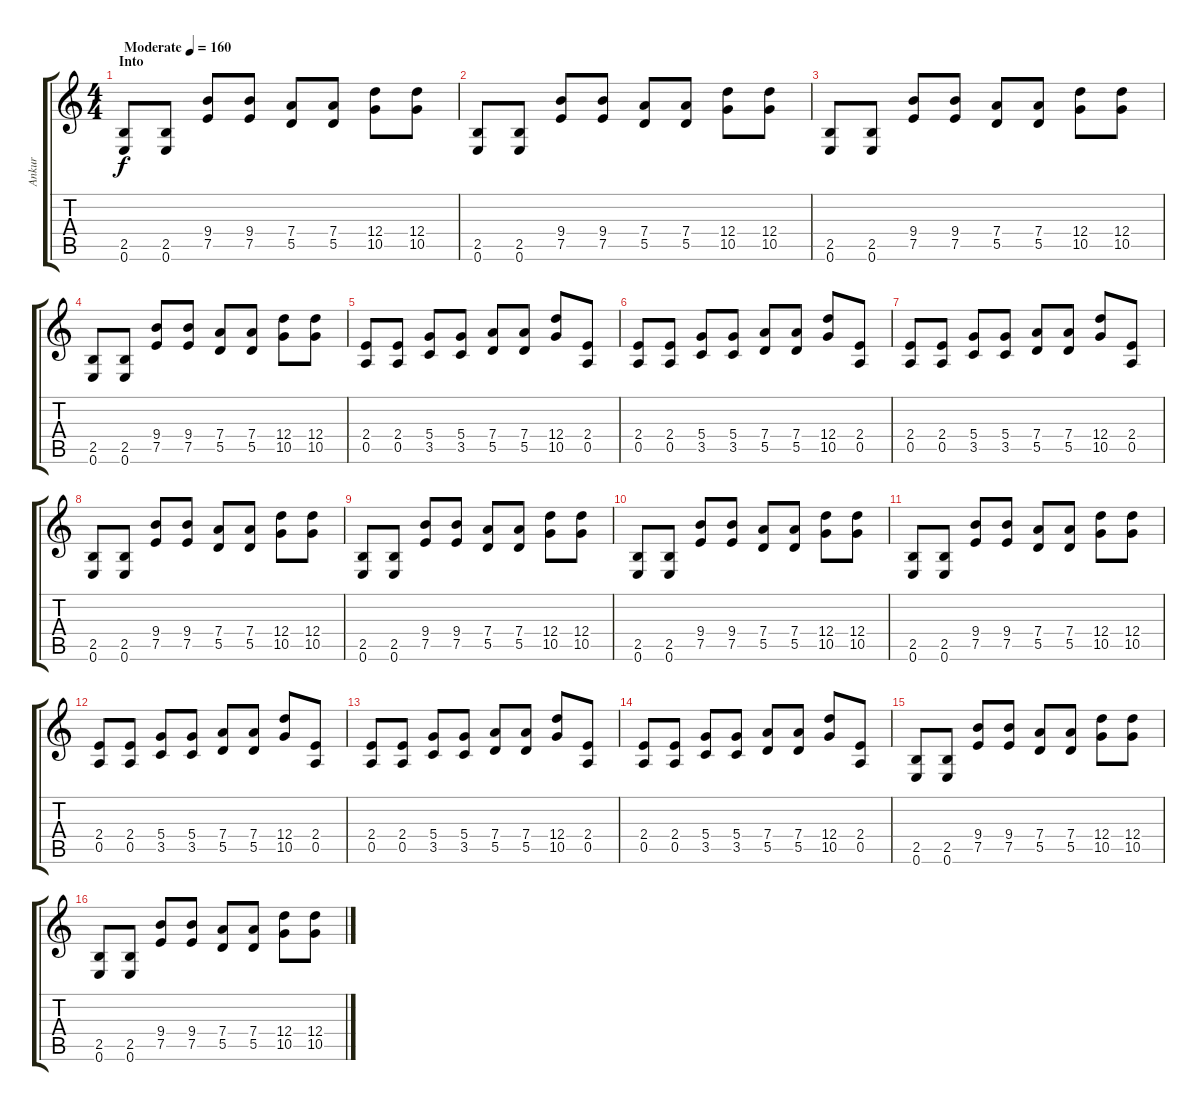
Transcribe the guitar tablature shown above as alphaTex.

\track ("Ankur" "Ankur") {instrument distortionguitar}
\staff {score tabs}
\tuning (E4 B3 G3 D3 A2 E2) {hide}
\ts (4 4)
\section ("" "Into")
\tempo (160 "Moderate")
\clef g2
\ks c
(2.5 0.6).8{dy f instrument distortionguitar} (2.5 0.6).8 (9.4 7.5).8 (9.4 7.5).8 (7.4 5.5).8 (7.4 5.5).8 (12.4 10.5).8 (12.4 10.5).8 |
(2.5 0.6).8 (2.5 0.6).8 (9.4 7.5).8 (9.4 7.5).8 (7.4 5.5).8 (7.4 5.5).8 (12.4 10.5).8 (12.4 10.5).8 |
(2.5 0.6).8 (2.5 0.6).8 (9.4 7.5).8 (9.4 7.5).8 (7.4 5.5).8 (7.4 5.5).8 (12.4 10.5).8 (12.4 10.5).8 |
(2.5 0.6).8 (2.5 0.6).8 (9.4 7.5).8 (9.4 7.5).8 (7.4 5.5).8 (7.4 5.5).8 (12.4 10.5).8 (12.4 10.5).8 |
(2.4 0.5).8 (2.4 0.5).8 (5.4 3.5).8 (5.4 3.5).8 (7.4 5.5).8 (7.4 5.5).8 (12.4 10.5).8 (2.4 0.5).8 |
(2.4 0.5).8 (2.4 0.5).8 (5.4 3.5).8 (5.4 3.5).8 (7.4 5.5).8 (7.4 5.5).8 (12.4 10.5).8 (2.4 0.5).8 |
(2.4 0.5).8 (2.4 0.5).8 (5.4 3.5).8 (5.4 3.5).8 (7.4 5.5).8 (7.4 5.5).8 (12.4 10.5).8 (2.4 0.5).8 |
(2.5 0.6).8 (2.5 0.6).8 (9.4 7.5).8 (9.4 7.5).8 (7.4 5.5).8 (7.4 5.5).8 (12.4 10.5).8 (12.4 10.5).8 |
(2.5 0.6).8 (2.5 0.6).8 (9.4 7.5).8 (9.4 7.5).8 (7.4 5.5).8 (7.4 5.5).8 (12.4 10.5).8 (12.4 10.5).8 |
(2.5 0.6).8 (2.5 0.6).8 (9.4 7.5).8 (9.4 7.5).8 (7.4 5.5).8 (7.4 5.5).8 (12.4 10.5).8 (12.4 10.5).8 |
(2.5 0.6).8 (2.5 0.6).8 (9.4 7.5).8 (9.4 7.5).8 (7.4 5.5).8 (7.4 5.5).8 (12.4 10.5).8 (12.4 10.5).8 |
(2.4 0.5).8 (2.4 0.5).8 (5.4 3.5).8 (5.4 3.5).8 (7.4 5.5).8 (7.4 5.5).8 (12.4 10.5).8 (2.4 0.5).8 |
(2.4 0.5).8 (2.4 0.5).8 (5.4 3.5).8 (5.4 3.5).8 (7.4 5.5).8 (7.4 5.5).8 (12.4 10.5).8 (2.4 0.5).8 |
(2.4 0.5).8 (2.4 0.5).8 (5.4 3.5).8 (5.4 3.5).8 (7.4 5.5).8 (7.4 5.5).8 (12.4 10.5).8 (2.4 0.5).8 |
(2.5 0.6).8 (2.5 0.6).8 (9.4 7.5).8 (9.4 7.5).8 (7.4 5.5).8 (7.4 5.5).8 (12.4 10.5).8 (12.4 10.5).8 |
(2.5 0.6).8 (2.5 0.6).8 (9.4 7.5).8 (9.4 7.5).8 (7.4 5.5).8 (7.4 5.5).8 (12.4 10.5).8 (12.4 10.5).8
